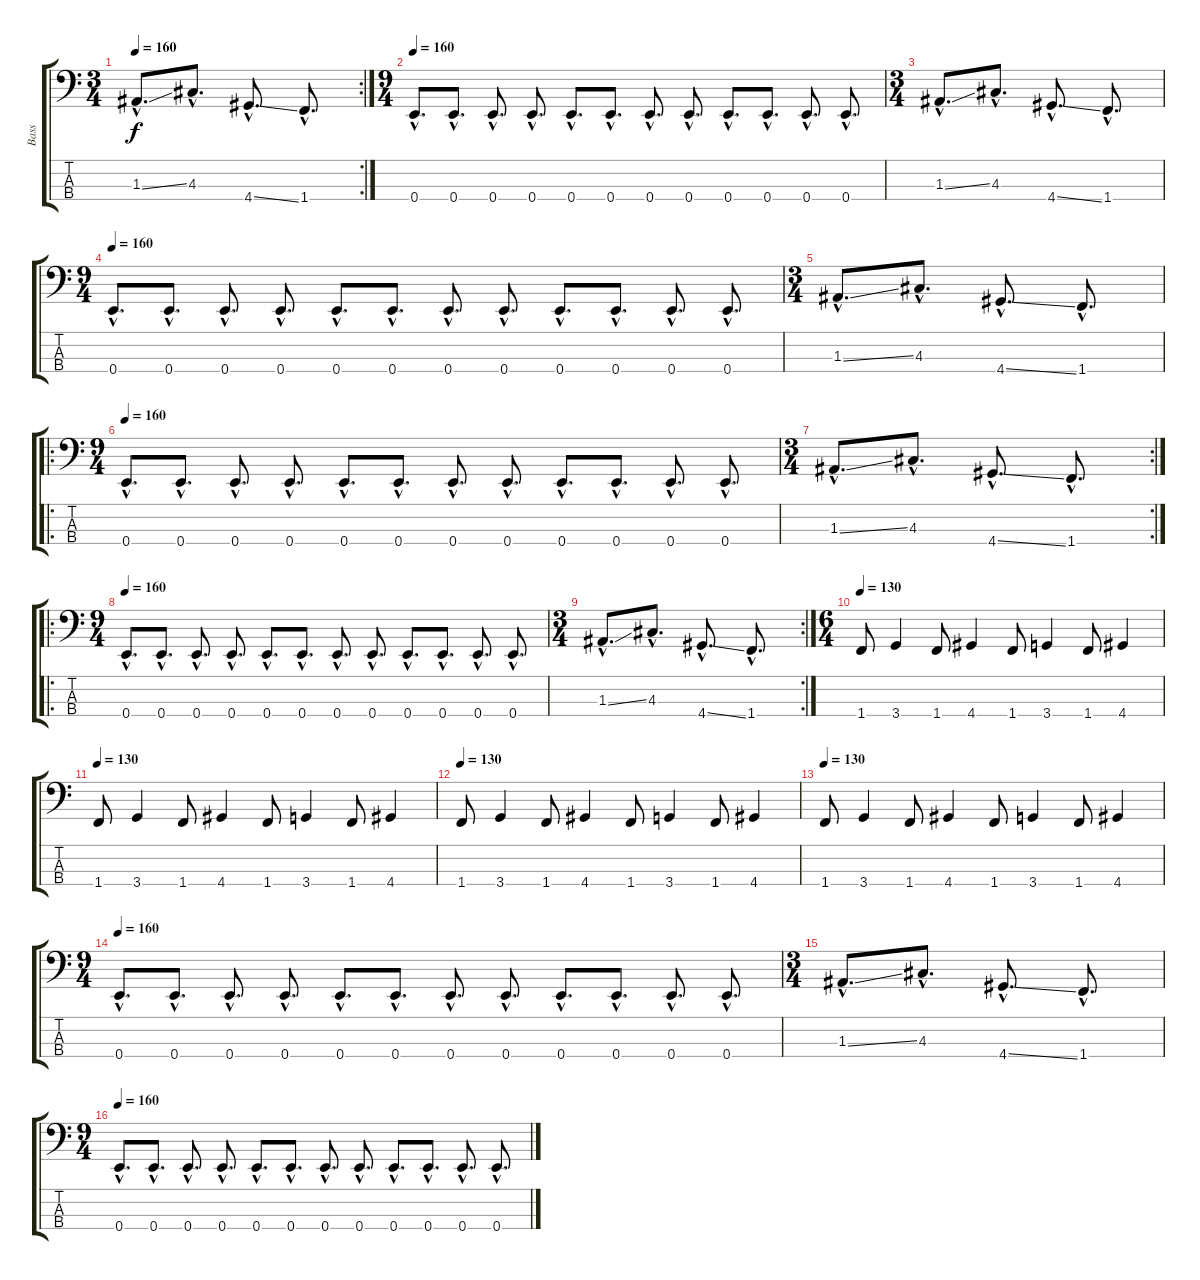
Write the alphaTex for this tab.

\track ("Bass" "Bass") {instrument electricbassfinger}
\staff {score tabs}
\tuning (G2 D2 A1 E1) {hide}
\rc 2
\ts (3 4)
\tempo 160
\clef f4
\ks c
1.3{ss hac}.8{d dy f} 4.3{hac}.8{d} 4.4{ss hac}.8{d} 1.4{hac}.8{d} |
\ts (9 4)
\tempo 160
0.4{hac}.8{d} 0.4{hac}.8{d} 0.4{hac}.8{d} 0.4{hac}.8{d} 0.4{hac}.8{d} 0.4{hac}.8{d} 0.4{hac}.8{d} 0.4{hac}.8{d} 0.4{hac}.8{d} 0.4{hac}.8{d} 0.4{hac}.8{d} 0.4{hac}.8{d} |
\ts (3 4)
1.3{ss hac}.8{d} 4.3{hac}.8{d} 4.4{ss hac}.8{d} 1.4{hac}.8{d} |
\ts (9 4)
\tempo 160
0.4{hac}.8{d} 0.4{hac}.8{d} 0.4{hac}.8{d} 0.4{hac}.8{d} 0.4{hac}.8{d} 0.4{hac}.8{d} 0.4{hac}.8{d} 0.4{hac}.8{d} 0.4{hac}.8{d} 0.4{hac}.8{d} 0.4{hac}.8{d} 0.4{hac}.8{d} |
\ts (3 4)
1.3{ss hac}.8{d} 4.3{hac}.8{d} 4.4{ss hac}.8{d} 1.4{hac}.8{d} |
\ro
\ts (9 4)
\tempo 160
0.4{hac}.8{d} 0.4{hac}.8{d} 0.4{hac}.8{d} 0.4{hac}.8{d} 0.4{hac}.8{d} 0.4{hac}.8{d} 0.4{hac}.8{d} 0.4{hac}.8{d} 0.4{hac}.8{d} 0.4{hac}.8{d} 0.4{hac}.8{d} 0.4{hac}.8{d} |
\rc 2
\ts (3 4)
1.3{ss hac}.8{d} 4.3{hac}.8{d} 4.4{ss hac}.8{d} 1.4{hac}.8{d} |
\ro
\ts (9 4)
\tempo 160
0.4{hac}.8{d} 0.4{hac}.8{d} 0.4{hac}.8{d} 0.4{hac}.8{d} 0.4{hac}.8{d} 0.4{hac}.8{d} 0.4{hac}.8{d} 0.4{hac}.8{d} 0.4{hac}.8{d} 0.4{hac}.8{d} 0.4{hac}.8{d} 0.4{hac}.8{d} |
\rc 2
\ts (3 4)
1.3{ss hac}.8{d} 4.3{hac}.8{d} 4.4{ss hac}.8{d} 1.4{hac}.8{d} |
\ts (6 4)
\tempo 130
1.4.8 3.4.4 1.4.8 4.4.4 1.4.8 3.4.4 1.4.8 4.4.4 |
\tempo 130
1.4.8 3.4.4 1.4.8 4.4.4 1.4.8 3.4.4 1.4.8 4.4.4 |
\tempo 130
1.4.8 3.4.4 1.4.8 4.4.4 1.4.8 3.4.4 1.4.8 4.4.4 |
\tempo 130
1.4.8 3.4.4 1.4.8 4.4.4 1.4.8 3.4.4 1.4.8 4.4.4 |
\ts (9 4)
\tempo 160
0.4{hac}.8{d} 0.4{hac}.8{d} 0.4{hac}.8{d} 0.4{hac}.8{d} 0.4{hac}.8{d} 0.4{hac}.8{d} 0.4{hac}.8{d} 0.4{hac}.8{d} 0.4{hac}.8{d} 0.4{hac}.8{d} 0.4{hac}.8{d} 0.4{hac}.8{d} |
\ts (3 4)
1.3{ss hac}.8{d} 4.3{hac}.8{d} 4.4{ss hac}.8{d} 1.4{hac}.8{d} |
\ts (9 4)
\tempo 160
0.4{hac}.8{d} 0.4{hac}.8{d} 0.4{hac}.8{d} 0.4{hac}.8{d} 0.4{hac}.8{d} 0.4{hac}.8{d} 0.4{hac}.8{d} 0.4{hac}.8{d} 0.4{hac}.8{d} 0.4{hac}.8{d} 0.4{hac}.8{d} 0.4{hac}.8{d}
